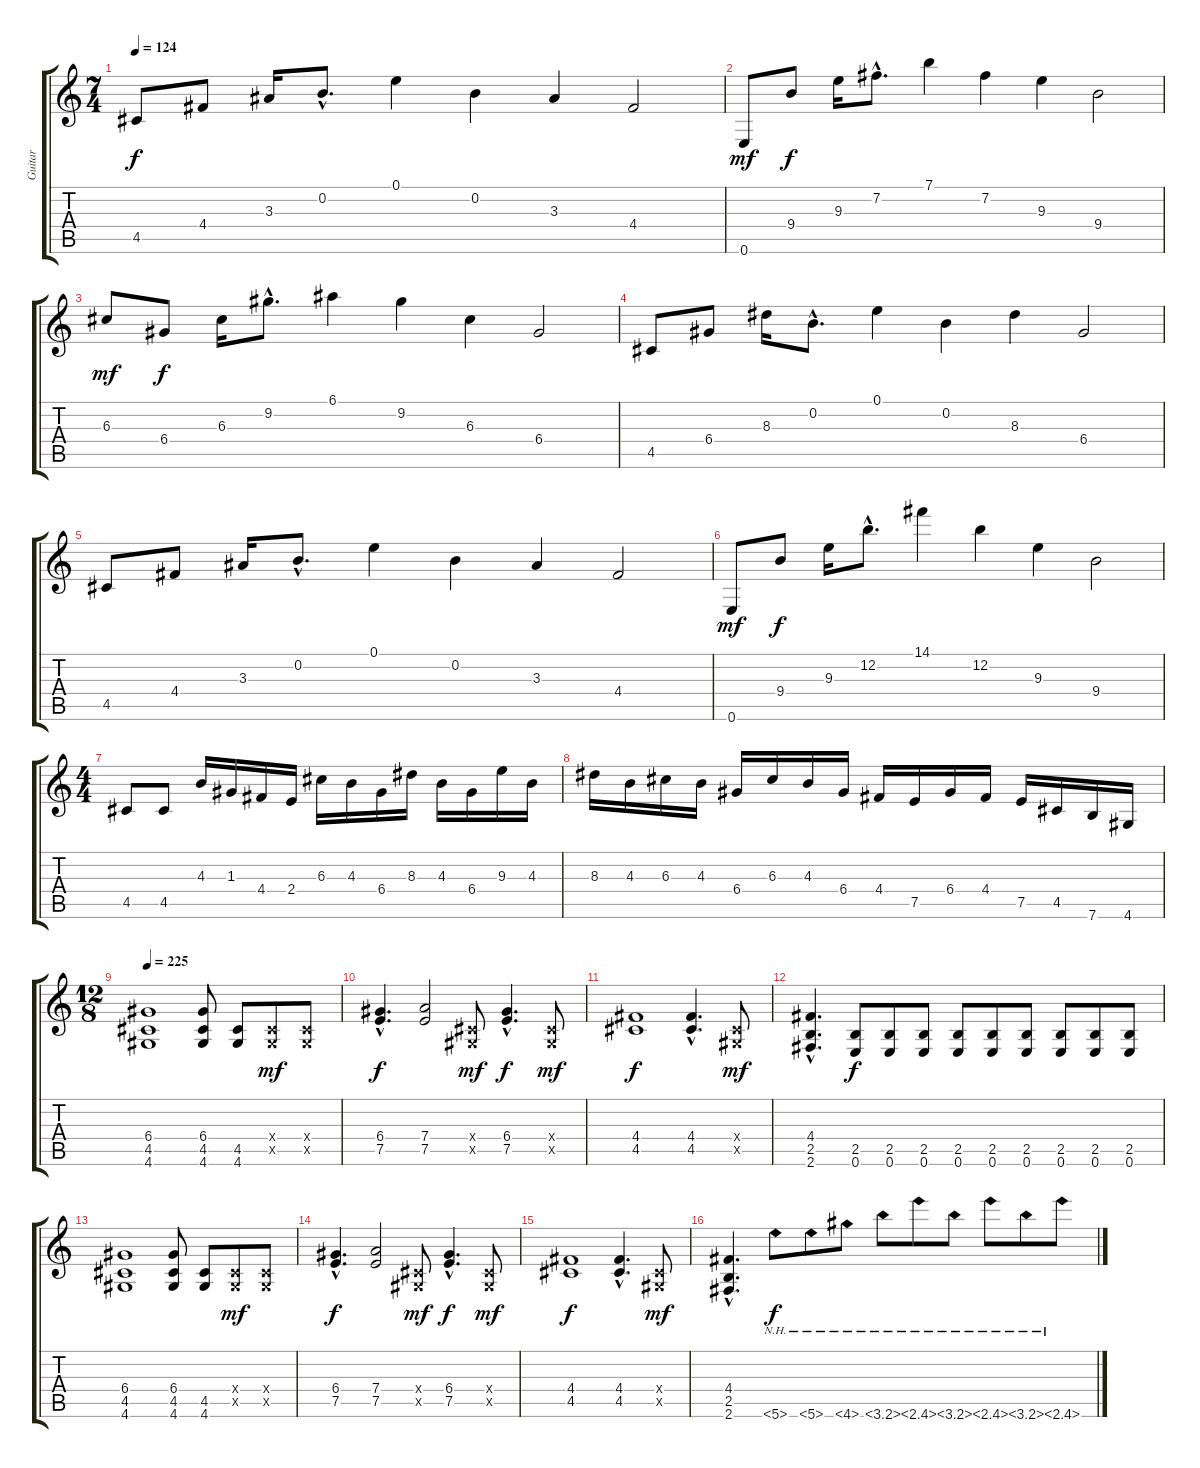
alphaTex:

\track ("Guitar" "Guitar") {instrument overdrivenguitar}
\staff {score tabs}
\tuning (E4 B3 G3 D3 A2 E2) {hide}
\ts (7 4)
\tempo 124
\clef g2
\ks c
4.5.8{dy f} 4.4.8 3.3.16 0.2{hac}.8{d} 0.1.4 0.2.4 3.3.4 4.4.2 |
0.6.8{dy mf} 9.4.8{dy f} 9.3.16 7.2{hac}.8{d} 7.1.4 7.2.4 9.3.4 9.4.2 |
6.3.8{dy mf} 6.4.8{dy f} 6.3.16 9.2{hac}.8{d} 6.1.4 9.2.4 6.3.4 6.4.2 |
4.5.8 6.4.8 8.3.16 0.2{hac}.8{d} 0.1.4 0.2.4 8.3.4 6.4.2 |
4.5.8 4.4.8 3.3.16 0.2{hac}.8{d} 0.1.4 0.2.4 3.3.4 4.4.2 |
0.6.8{dy mf} 9.4.8{dy f} 9.3.16 12.2{hac}.8{d} 14.1.4 12.2.4 9.3.4 9.4.2 |
\ts (4 4)
4.5.8 4.5.8 4.3.16 1.3.16 4.4.16 2.4.16 6.3.16 4.3.16 6.4.16 8.3.16 4.3.16 6.4.16 9.3.16 4.3.16 |
8.3.16 4.3.16 6.3.16 4.3.16 6.4.16 6.3.16 4.3.16 6.4.16 4.4.16 7.5.16 6.4.16 4.4.16 7.5.16 4.5.16 7.6.16 4.6.16 |
\ts (12 8)
\tempo 225
(6.4 4.5 4.6).1 (6.4 4.5 4.6).8 (4.5 4.6).8 (-1.4{x} -1.5{x}).8{dy mf} (-1.4{x} -1.5{x}).8 |
(6.4{hac} 7.5{hac}).4{d dy f} (7.4 7.5).2 (-1.4{x} -1.5{x}).8{dy mf} (6.4{hac} 7.5{hac}).4{d dy f} (-1.4{x} -1.5{x}).8{dy mf} |
(4.4 4.5).1{dy f} (4.4{hac} 4.5{hac}).4{d} (-1.4{x} -1.5{x}).8{dy mf} |
(4.4{hac} 2.5{hac} 2.6{hac}).4{d} (2.5 0.6).8{dy f} (2.5 0.6).8 (2.5 0.6).8 (2.5 0.6).8 (2.5 0.6).8 (2.5 0.6).8 (2.5 0.6).8 (2.5 0.6).8 (2.5 0.6).8 |
(6.4 4.5 4.6).1 (6.4 4.5 4.6).8 (4.5 4.6).8 (-1.4{x} -1.5{x}).8{dy mf} (-1.4{x} -1.5{x}).8 |
(6.4{hac} 7.5{hac}).4{d dy f} (7.4 7.5).2 (-1.4{x} -1.5{x}).8{dy mf} (6.4{hac} 7.5{hac}).4{d dy f} (-1.4{x} -1.5{x}).8{dy mf} |
(4.4 4.5).1{dy f} (4.4{hac} 4.5{hac}).4{d} (-1.4{x} -1.5{x}).8{dy mf} |
(4.4{hac} 2.5{hac} 2.6{hac}).4{d} 5.6{nh}.8{dy f} 5.6{nh}.8 4.6{nh}.8 3.6{nh}.8 2.6{nh}.8 3.6{nh}.8 2.6{nh}.8 3.6{nh}.8 2.6{nh}.8
